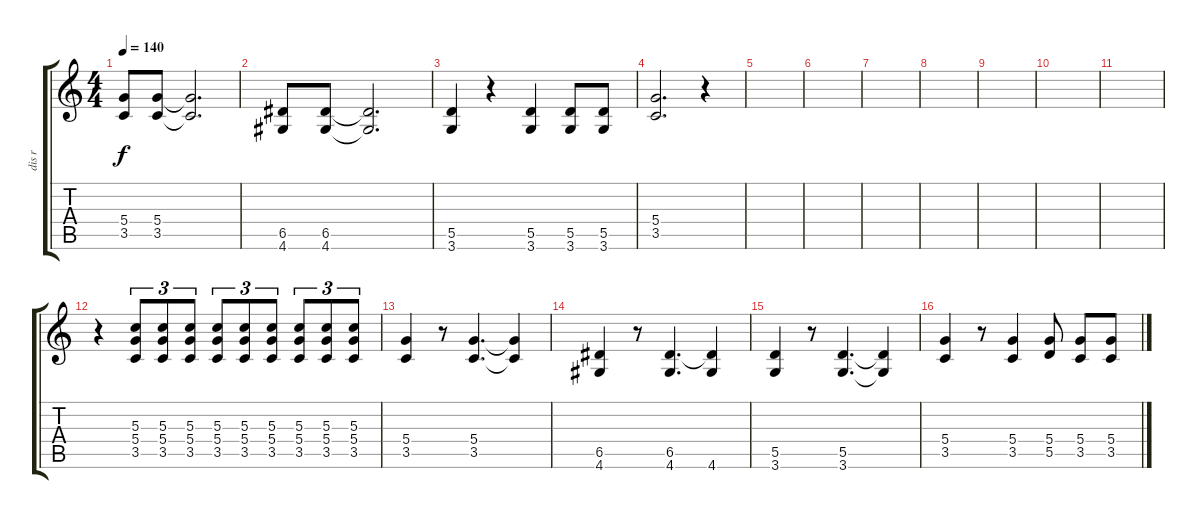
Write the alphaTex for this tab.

\track ("dis r" "dis r") {instrument distortionguitar}
\staff {score tabs}
\tuning (E4 B3 G3 D3 A2 E2) {hide}
\ts (4 4)
\tempo 140
\clef g2
\ks c
(5.4 3.5).8{dy f} (5.4 3.5).8 (5.4{t} 3.5{t}).2{d} |
(6.5 4.6).8 (6.5 4.6).8 (6.5{t} 4.6{t}).2{d} |
(5.5 3.6).4 r.4 (5.5 3.6).4 (5.5 3.6).8 (5.5 3.6).8 |
(5.4 3.5).2{d} r.4 |
|
|
|
|
|
|
|
r.4 (5.3 5.4 3.5).8{tu (3 2)} (5.3 5.4 3.5).8{tu (3 2)} (5.3 5.4 3.5).8{tu (3 2)} (5.3 5.4 3.5).8{tu (3 2)} (5.3 5.4 3.5).8{tu (3 2)} (5.3 5.4 3.5).8{tu (3 2)} (5.3 5.4 3.5).8{tu (3 2)} (5.3 5.4 3.5).8{tu (3 2)} (5.3 5.4 3.5).8{tu (3 2)} |
(5.4 3.5).4 r.8 (5.4 3.5).4{d} (5.4{t} 3.5{t}).4 |
(6.5 4.6).4 r.8 (6.5 4.6).4{d} (6.5{t} 4.6).4 |
(5.5 3.6).4 r.8 (5.5 3.6).4{d} (5.5{t} 3.6{t}).4 |
(5.4 3.5).4 r.8 (5.4 3.5).4 (5.4 5.5).8 (5.4 3.5).8 (5.4 3.5).8
